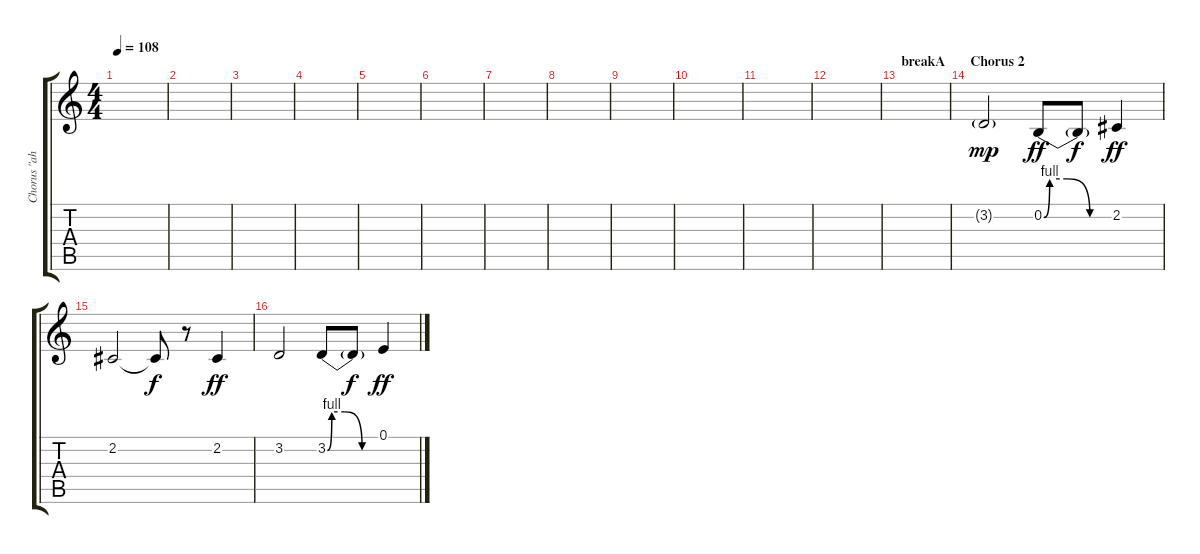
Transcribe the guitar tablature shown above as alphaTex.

\track ("Chorus \"ah\"" "Chorus \"ah") {instrument choiraahs}
\staff {score tabs}
\tuning (E4 B3 G3 D3 A2 E2) {hide}
\ts (4 4)
\tempo 108
\clef g2
\ks c
|
|
|
|
|
|
|
|
|
|
|
|
\section ("" "breakA")
|
\section ("" "Chorus 2")
3.2{g}.2{dy mp} 0.2{be (custom 0 0 5 4 20 4 40 0 60 0)}.8{dy ff} 0.2{t}.8{dy f} 2.2.4{dy ff} |
2.2.2 2.2{t}.8{dy f} r.8 2.2.4{dy ff} |
3.2.2 3.2{be (custom 0 0 5 4 20 4 40 0 60 0)}.8 3.2{t}.8{dy f} 0.1.4{dy ff}
